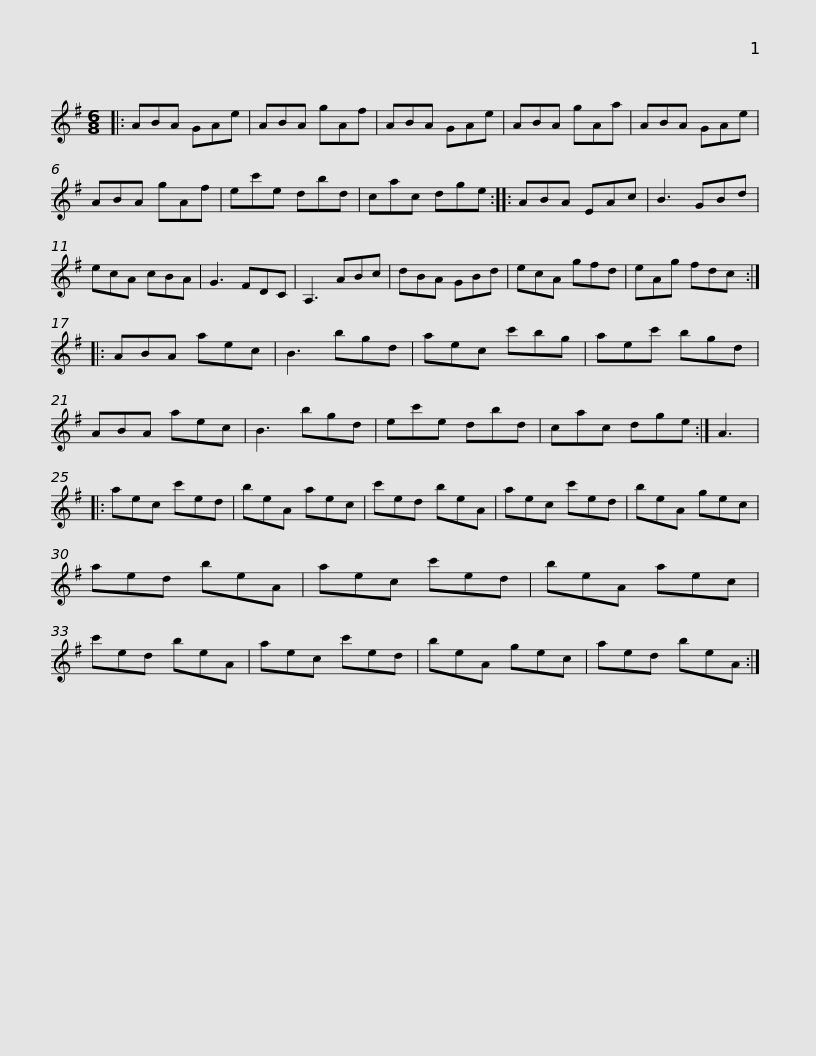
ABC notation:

X:1
L:1/8
M:6/8
I:linebreak $
K:Emin
V:1 treble
V:1
|: ABA GAe | ABA gAf | ABA GAe | ABA gAa | ABA GAe | %5
 ABA gAf | ec'e dbd |$ cac dge :: ABA EAc | B3 GBd | %10
 ecA cBA | G3 FDC | A,3 ABc | dBA GBd | ecA gfd |$ %15
 eAg fdc :: ABA aec | B3 bgd | aec c'bg | aec' bgd | %20
 ABA aec | B3 bgd |$ ec'e dbd | cac dge :| A3 |: %25
 aec c'ed | beA aec | c'ed beA | aec c'ed | beA gec |$ %30
 aed beA | aec c'ed | beA aec | c'ed beA | aec c'ed | %35
 beA gec | aed beA :| %37
